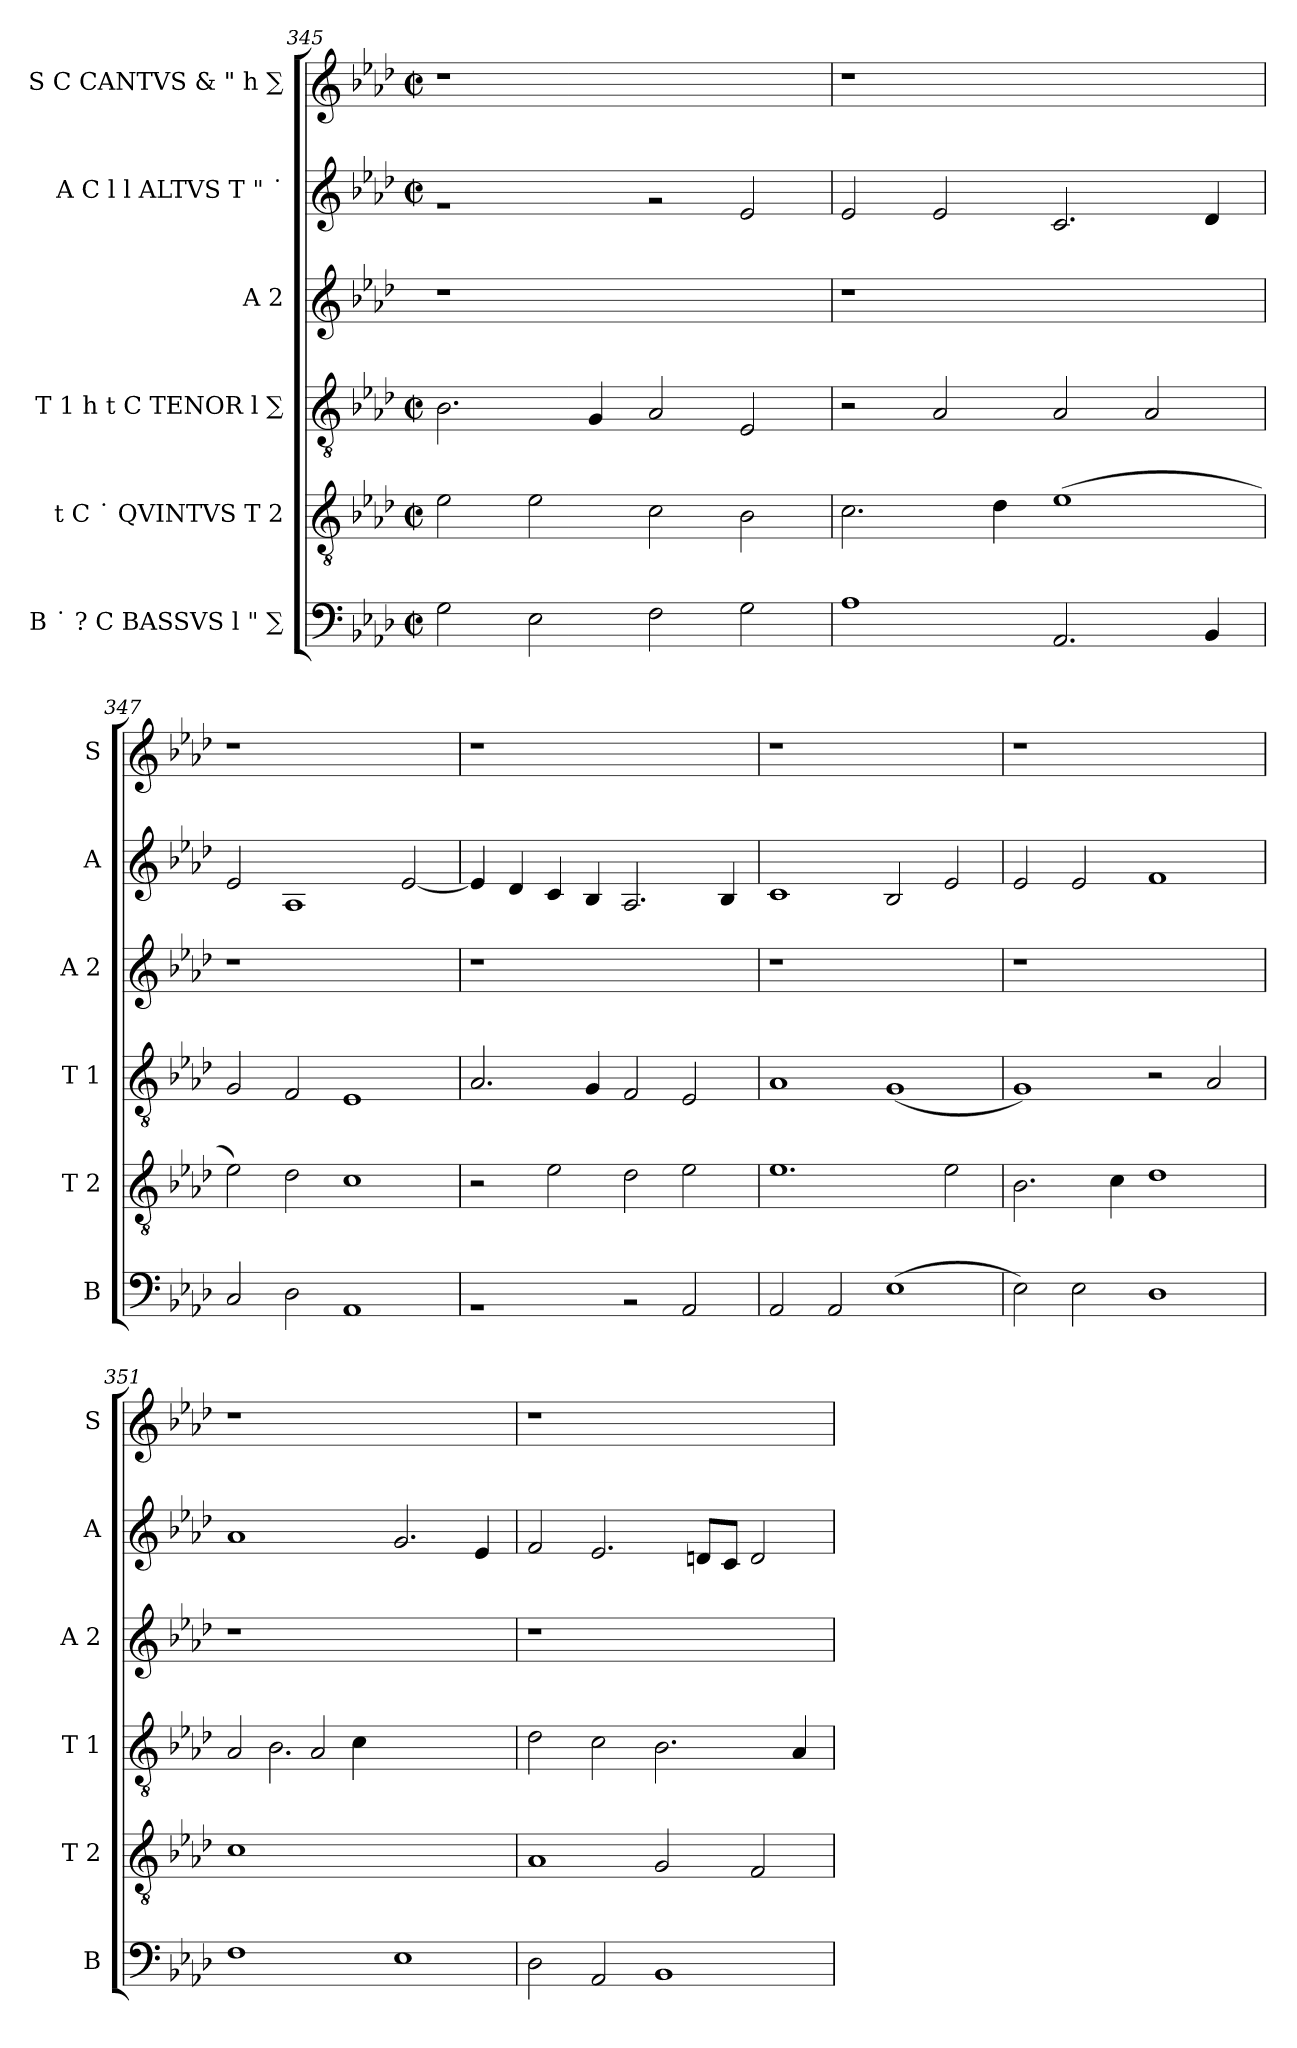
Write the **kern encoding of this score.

**kern	**kern	**kern	**kern	**kern	**kern
*part6	*part5	*part4	*part3	*part2	*part1
*staff6	*staff5	*staff4	*staff3	*staff2	*staff1
*I"B ˙ ? C BASSVS l " ∑	*I"t C ˙ QVINTVS T 2	*I"T 1 h t C TENOR l ∑	*I"A 2	*I"A C l l ALTVS T " ˙	*I"S C CANTVS & " h ∑
*I'B	*I'T 2	*I'T 1	*I'A 2	*I'A	*I'S
!!LO:PB:g=z
*clefF4	*clefGv2	*clefGv2	*clefG2	*clefG2	*clefG2
*k[b-e-a-d-]	*k[b-e-a-d-]	*k[b-e-a-d-]	*k[b-e-a-d-]	*k[b-e-a-d-]	*k[b-e-a-d-]
*A-:	*A-:	*A-:	*A-:	*A-:	*A-:
*M2/2	*M2/2	*M2/2	*	*M2/2	*M2/2
*met(c|)	*met(c|)	*met(c|)	*	*met(c|)	*met(c|)
=345	=345	=345	=345	=345	=345
2G\	2e-\	2.B-\	1r	1ra	1r
2E-\	2e-\	.	.	.	.
.	.	4G/	.	.	.
2F\	2c\	2A-/	1ryy	2rg	1ryy
2G\	2B-\	2E-/	.	2e-/	.
=346	=346	=346	=346	=346	=346
1A-	2.c\	2r	1r	2e-/	1r
.	.	2A-/	.	2e-/	.
.	4d-\	.	.	.	.
2.AA-/	(>1e-	2A-/	1ryy	2.c/	1ryy
.	.	2A-/	.	.	.
4BB-/	.	.	.	4d-/	.
=347	=347	=347	=347	=347	=347
2C/	2e-\)	2G/	1r	2e-/	1r
2D-\	2d-\	2F/	.	1A-	.
1AA-	1c	1E-	1ryy	.	1ryy
.	.	.	.	[<2e-/	.
=348	=348	=348	=348	=348	=348
1rC	2r	2.A-/	1r	4e-/]	1r
.	.	.	.	4d-/	.
.	2e-\	.	.	4c/	.
.	.	4G/	.	4B-/	.
2rBB	2d-\	2F/	1ryy	2.A-/	1ryy
2AA-/	2e-\	2E-/	.	.	.
.	.	.	.	4B-/	.
=349	=349	=349	=349	=349	=349
2AA-/	1.e-	1A-	1r	1c	1r
2AA-/	.	.	.	.	.
(>1E-	.	(<1G	1ryy	2B-/	1ryy
.	2e-\	.	.	2e-/	.
!!LO:LB:g=z
=350	=350	=350	=350	=350	=350
2E-\)	2.B-\	1G)	1r	2e-/	1r
2E-\	.	.	.	2e-/	.
.	4c\	.	.	.	.
1D-	1d-	2r	1ryy	1f	1ryy
.	.	2A-/	.	.	.
=351	=351	=351	=351	=351	=351
*	*	*^	*	*	*
*	*	*	*^	*	*	*
1F	1c	2A-/	4ryy	2.ryy	1r	1a-	1r
.	.	.	2.B-\	.	.	.	.
.	.	2A-/	.	.	.	.	.
.	.	.	.	4c\	.	.	.
1E-	1ryy	1ryy	1ryy	1ryy	1ryy	2.g/	1ryy
.	.	.	.	.	.	4e-/	.
*	*	*v	*v	*v	*	*	*
=352	=352	=352	=352	=352	=352
2D-\	1A-	2d-\	1r	2f/	1r
2AA-/	.	2c\	.	2.e-/	.
1BB-	2G/	2.B-\	1ryy	.	1ryy
.	.	.	.	8d/L	.
.	.	.	.	8c/J	.
.	2F/	.	.	2d/	.
.	.	4A-/	.	.	.
=	=	=	=	=	=
*-	*-	*-	*-	*-	*-
